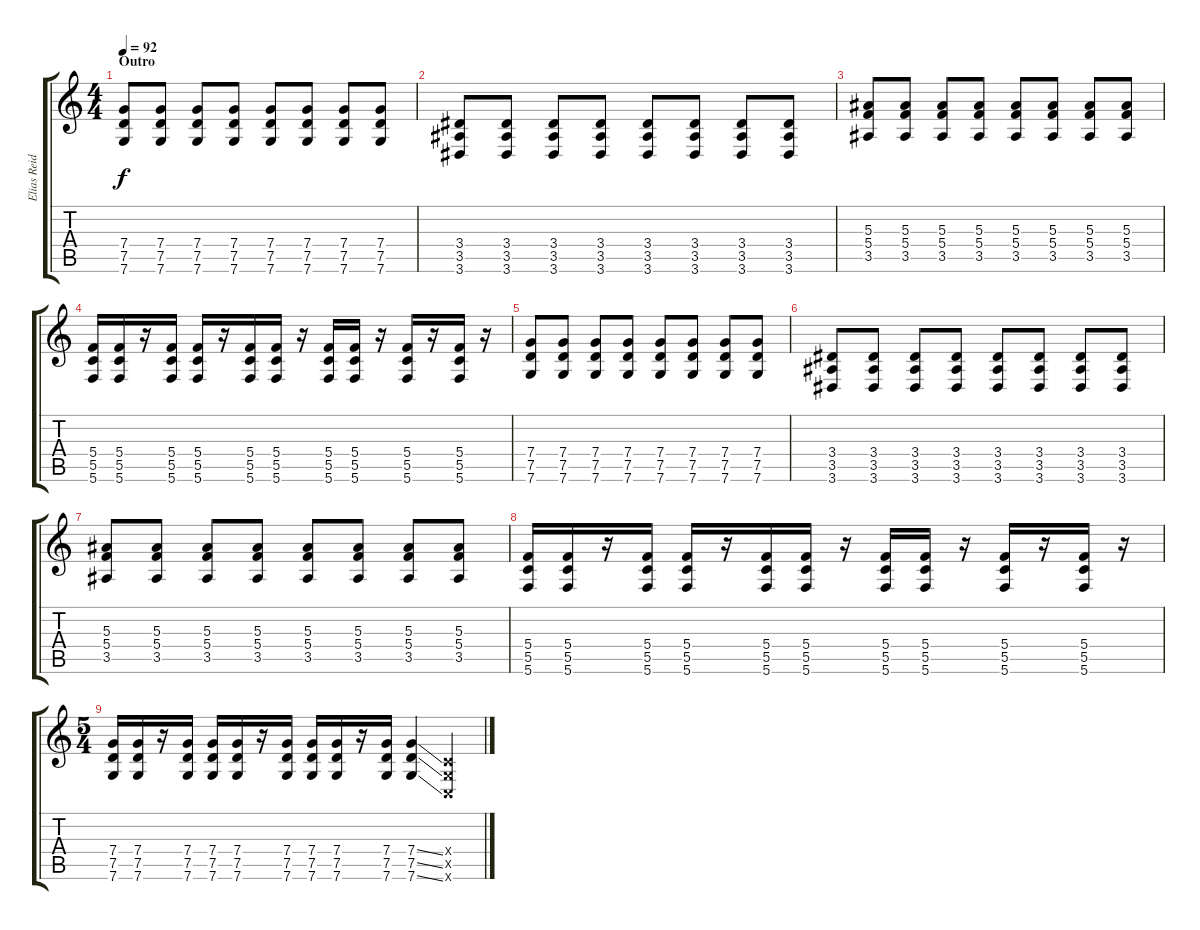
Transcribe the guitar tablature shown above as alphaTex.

\track ("Elias Reidy (Rhythm Guitar)" "Elias Reid") {instrument distortionguitar}
\staff {score tabs}
\tuning (D4 A3 F3 C3 G2 C2) {hide}
\ts (4 4)
\section ("" "Outro")
\tempo 92
\clef g2
\ks c
(7.4 7.5 7.6).8{dy f} (7.4 7.5 7.6).8 (7.4 7.5 7.6).8 (7.4 7.5 7.6).8 (7.4 7.5 7.6).8 (7.4 7.5 7.6).8 (7.4 7.5 7.6).8 (7.4 7.5 7.6).8 |
(3.4 3.5 3.6).8 (3.4 3.5 3.6).8 (3.4 3.5 3.6).8 (3.4 3.5 3.6).8 (3.4 3.5 3.6).8 (3.4 3.5 3.6).8 (3.4 3.5 3.6).8 (3.4 3.5 3.6).8 |
(5.3 5.4 3.5).8 (5.3 5.4 3.5).8 (5.3 5.4 3.5).8 (5.3 5.4 3.5).8 (5.3 5.4 3.5).8 (5.3 5.4 3.5).8 (5.3 5.4 3.5).8 (5.3 5.4 3.5).8 |
(5.4 5.5 5.6).16 (5.4 5.5 5.6).16 r.16 (5.4 5.5 5.6).16 (5.4 5.5 5.6).16 r.16 (5.4 5.5 5.6).16 (5.4 5.5 5.6).16 r.16 (5.4 5.5 5.6).16 (5.4 5.5 5.6).16 r.16 (5.4 5.5 5.6).16 r.16 (5.4 5.5 5.6).16 r.16 |
(7.4 7.5 7.6).8 (7.4 7.5 7.6).8 (7.4 7.5 7.6).8 (7.4 7.5 7.6).8 (7.4 7.5 7.6).8 (7.4 7.5 7.6).8 (7.4 7.5 7.6).8 (7.4 7.5 7.6).8 |
(3.4 3.5 3.6).8 (3.4 3.5 3.6).8 (3.4 3.5 3.6).8 (3.4 3.5 3.6).8 (3.4 3.5 3.6).8 (3.4 3.5 3.6).8 (3.4 3.5 3.6).8 (3.4 3.5 3.6).8 |
(5.3 5.4 3.5).8 (5.3 5.4 3.5).8 (5.3 5.4 3.5).8 (5.3 5.4 3.5).8 (5.3 5.4 3.5).8 (5.3 5.4 3.5).8 (5.3 5.4 3.5).8 (5.3 5.4 3.5).8 |
(5.4 5.5 5.6).16 (5.4 5.5 5.6).16 r.16 (5.4 5.5 5.6).16 (5.4 5.5 5.6).16 r.16 (5.4 5.5 5.6).16 (5.4 5.5 5.6).16 r.16 (5.4 5.5 5.6).16 (5.4 5.5 5.6).16 r.16 (5.4 5.5 5.6).16 r.16 (5.4 5.5 5.6).16 r.16 |
\ts (5 4)
(7.4 7.5 7.6).16 (7.4 7.5 7.6).16 r.16 (7.4 7.5 7.6).16 (7.4 7.5 7.6).16 (7.4 7.5 7.6).16 r.16 (7.4 7.5 7.6).16 (7.4 7.5 7.6).16 (7.4 7.5 7.6).16 r.16 (7.4 7.5 7.6).16 (7.4{ss} 7.5{ss} 7.6{ss}).4 (0.4{x} 0.5{x} 0.6{x}).4{volume 2}
